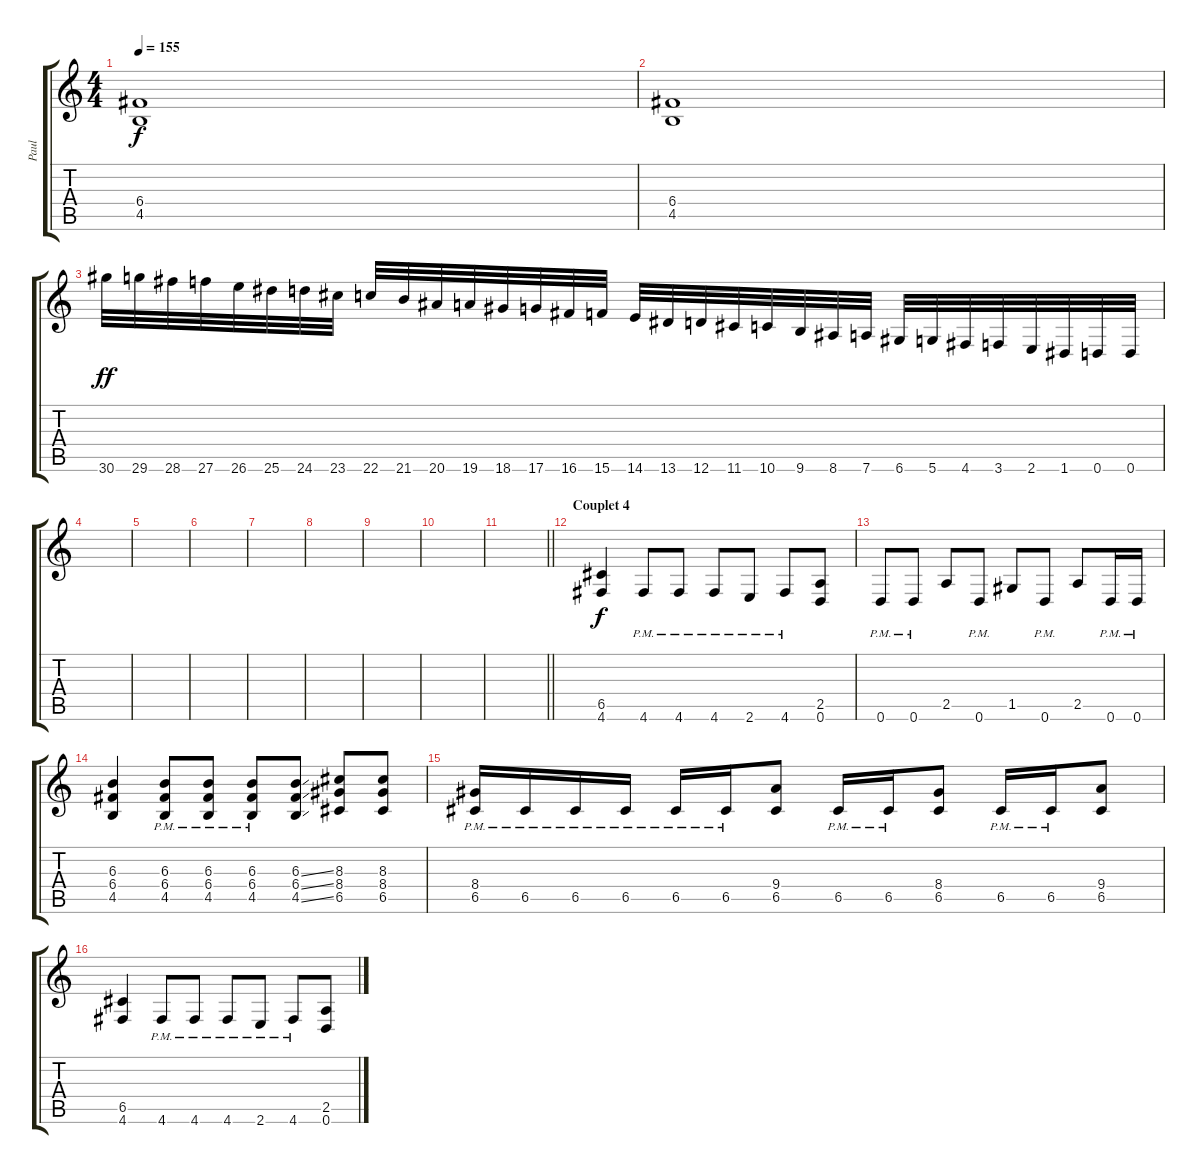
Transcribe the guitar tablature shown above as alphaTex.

\track ("Paul" "Paul") {instrument distortionguitar}
\staff {score tabs}
\tuning (D4 A3 F3 C3 G2 D2) {hide}
\ts (4 4)
\tempo 155
\clef g2
\ks c
(6.4{t} 4.5{t}).1{dy f} |
(6.4 4.5).1 |
30.6.32{dy ff} 29.6.32 28.6.32 27.6.32 26.6.32 25.6.32 24.6.32 23.6.32 22.6.32 21.6.32 20.6.32 19.6.32 18.6.32 17.6.32 16.6.32 15.6.32 14.6.32 13.6.32 12.6.32 11.6.32 10.6.32 9.6.32 8.6.32 7.6.32 6.6.32 5.6.32 4.6.32 3.6.32 2.6.32 1.6.32 0.6.32 0.6.32 |
|
|
|
|
|
|
|
\barLineRight lightlight
|
\section ("" "Couplet 4")
(6.5 4.6).4{dy f} 4.6{pm}.8 4.6{pm}.8 4.6{pm}.8 2.6{pm}.8 4.6{pm}.8 (2.5 0.6).8 |
0.6{pm}.8 0.6{pm}.8 2.5.8 0.6{pm}.8 1.5.8 0.6{pm}.8 2.5.8 0.6{pm}.16 0.6{pm}.16 |
(6.3 6.4 4.5).4 (6.3{pm} 6.4{pm} 4.5{pm}).8 (6.3{pm} 6.4{pm} 4.5{pm}).8 (6.3{pm} 6.4{pm} 4.5{pm}).8 (6.3{ss} 6.4{ss} 4.5{ss}).8 (8.3 8.4 6.5).8 (8.3 8.4 6.5).8 |
(8.4 6.5{pm}).16 6.5{pm}.16 6.5{pm}.16 6.5{pm}.16 6.5{pm}.16 6.5{pm}.16 (9.4 6.5).8 6.5{pm}.16 6.5{pm}.16 (8.4 6.5).8 6.5{pm}.16 6.5{pm}.16 (9.4 6.5).8 |
(6.5 4.6).4 4.6{pm}.8 4.6{pm}.8 4.6{pm}.8 2.6{pm}.8 4.6{pm}.8 (2.5 0.6).8
